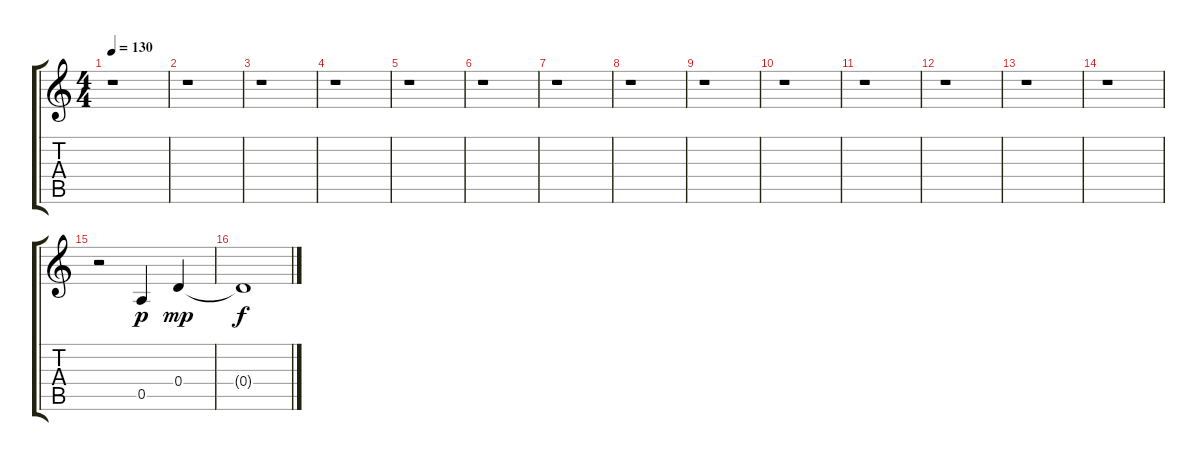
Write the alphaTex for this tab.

\track "" {instrument electricbassfinger}
\staff {score tabs}
\tuning (E4 B3 G3 D3 A2 E2) {hide}
\ts (4 4)
\tempo 130
\clef g2
\ks c
r.1{dy p instrument electricbassfinger} |
r.1 |
r.1 |
r.1 |
r.1 |
r.1 |
r.1 |
r.1 |
r.1 |
r.1 |
r.1 |
r.1 |
r.1 |
r.1 |
r.2 0.5.4 0.4.4{dy mp} |
0.4{t}.1{dy f}
